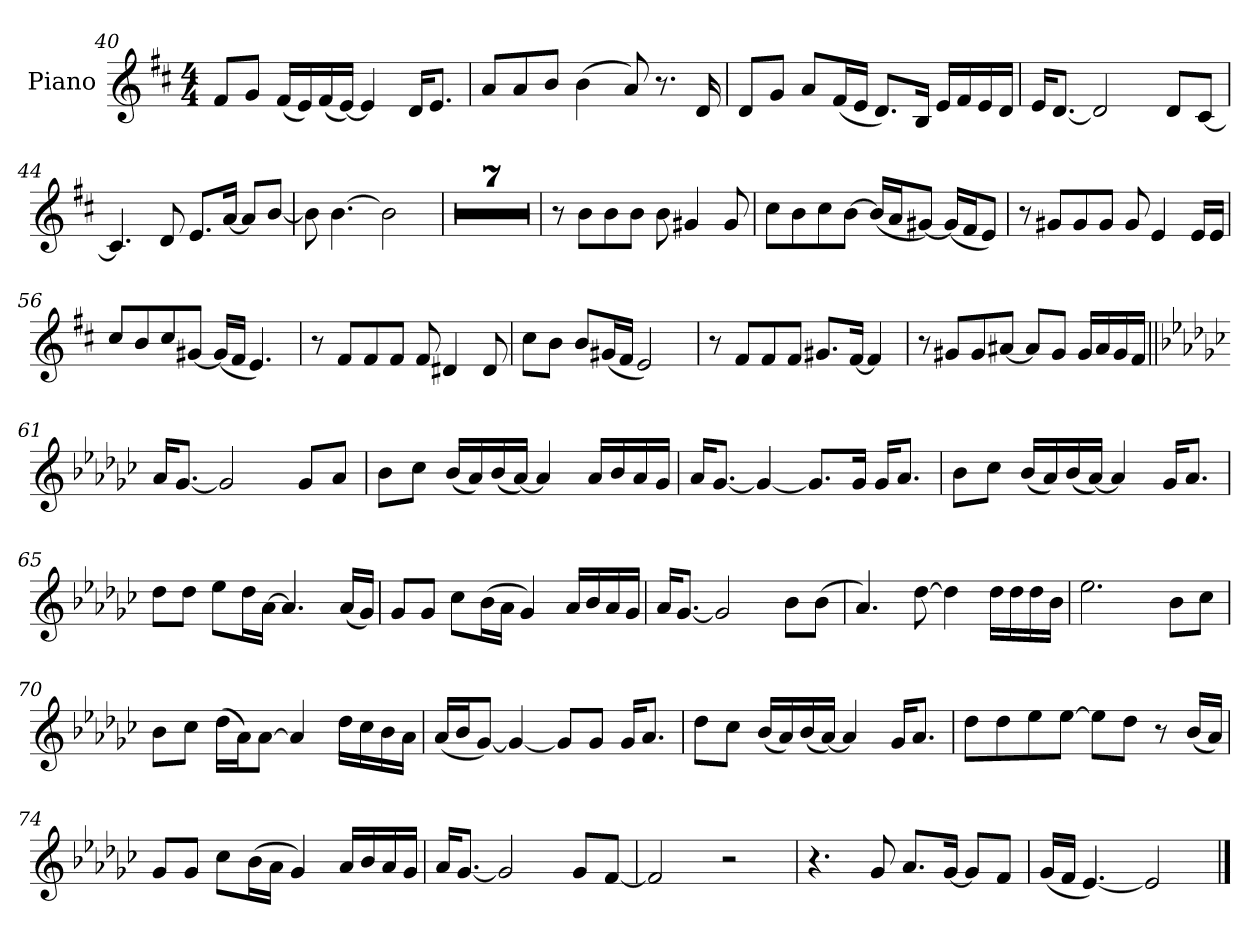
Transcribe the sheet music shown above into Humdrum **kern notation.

**kern
*part1
*staff1
*I"Piano
*I'Pno.
*clefG2
*k[f#c#]
*M4/4
=40
8f#L
8gJ
(16f#LL
16e)
(16f#
[16eJJ)
4e]
16dKL
8.eJ
=41
8aL
8a
8bJ
(4b
8a)
8.r
16d
=42
8dL
8gJ
8aL
(16f#L
16eJJ
8.dL)
16BJk
16eLL
16f#
16e
16dJJ
=43
16eKL
[8.dJ
2d]
8dL
[8c#J
=44
4.c#]
8d
8.eL
[16aJk
8aL]
[8bJ
=45
8b]
[4.b
2b]
=46
1r
=47
1r
=48
1r
=49
1r
=50
1r
=51
1r
=52
1r
=53
8r
8bL
8b
8bJ
8b
4g#X
8g#
=54
8cc#L
8b
8cc#
[8bJ
(16bLL]
16aJ
[8g#XJ)
(16g#LL]
16f#J
8eJ)
=55
8r
8g#XL
8g#
8g#J
8g#
4e
16eLL
16eJJ
=56
8cc#L
8b
8cc#
[8g#XJ
(16g#LL]
16f#JJ
4.e)
=57
8r
8f#L
8f#
8f#J
8f#
4d#X
8d#
=58
8cc#L
8bJ
8bL
(16g#XL
16f#JJ
2e)
=59
8r
8f#L
8f#
8f#J
8.g#XL
[16f#Jk
4f#]
=60
8r
8g#XL
8g#
[8a#XJ
8a#L]
8g#J
16g#LL
16a#
16g#
16f#JJ
=61||
*k[b-e-a-d-g-c-]
16a-KL
[8.g-J
2g-]
8g-L
8a-J
=62
8b-L
8cc-J
(16b-LL
16a-)
(16b-
[16a-JJ)
4a-]
16a-LL
16b-
16a-
16g-JJ
=63
16a-KL
[8.g-J
4g-_
8.g-L]
16g-Jk
16g-KL
8.a-J
=64
8b-L
8cc-J
(16b-LL
16a-)
(16b-
[16a-JJ)
4a-]
16g-KL
8.a-J
=65
8dd-L
8dd-J
8ee-L
16dd-L
[16a-JJ
4.a-]
(16a-LL
16g-JJ)
=66
8g-L
8g-J
8cc-L
(16b-L
16a-JJ
4g-)
16a-LL
16b-
16a-
16g-JJ
=67
16a-KL
[8.g-J
2g-]
8b-L
(8b-J
=68
4.a-)
[8dd-
4dd-]
16dd-LL
16dd-
16dd-
16b-JJ
=69
2.ee-
8b-L
8cc-J
=70
8b-L
8cc-J
(16dd-LL
16a-J)
[8a-J
4a-]
16dd-LL
16cc-
16b-
16a-JJ
=71
(16a-LL
16b-J
[8g-J)
4g-_
8g-L]
8g-J
16g-KL
8.a-J
=72
8dd-L
8cc-J
(16b-LL
16a-)
(16b-
[16a-JJ)
4a-]
16g-KL
8.a-J
=73
8dd-L
8dd-
8ee-
[8ee-J
8ee-L]
8dd-J
8r
(16b-LL
16a-JJ)
=74
8g-L
8g-J
8cc-L
(16b-L
16a-JJ
4g-)
16a-LL
16b-
16a-
16g-JJ
=75
16a-KL
[8.g-J
2g-]
8g-L
[8fJ
=76
2f]
2r
=77
4.r
8g-
8.a-L
[16g-Jk
8g-L]
8fJ
=78
(16g-LL
16fJJ
[4.e-)
2e-]
==
*-
